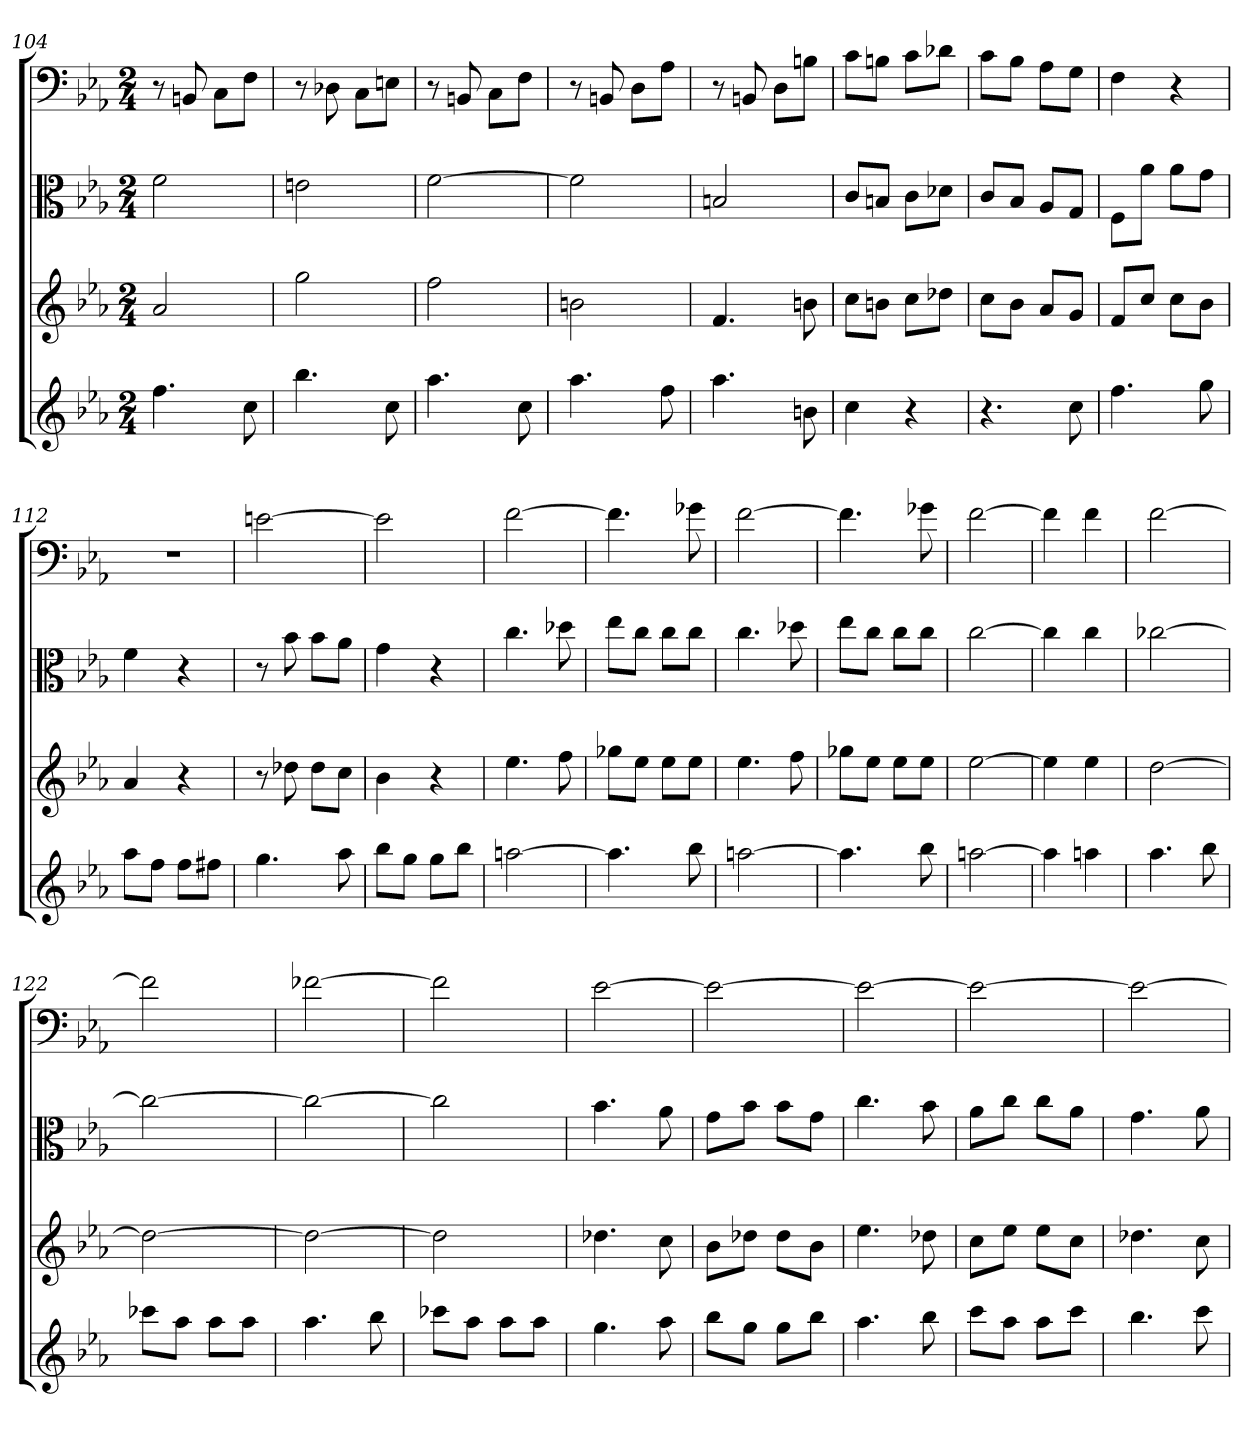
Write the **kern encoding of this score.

**kern	**kern	**kern	**kern
*part4	*part3	*part2	*part1
*staff4	*staff3	*staff2	*staff1
*	*	*clefC3	*clefF4
*k[b-e-a-]	*k[b-e-a-]	*k[b-e-a-]	*k[b-e-a-]
*E-:	*E-:	*E-:	*E-:
*M2/4	*M2/4	*M2/4	*M2/4
=104	=104	=104	=104
4.ff	2a-	2f	8r
.	.	.	8BBn
.	.	.	8C\L
8cc	.	.	8F\J
=105	=105	=105	=105
4.bb-	2gg	2en	8r
.	.	.	8D-X
.	.	.	8C\L
8cc	.	.	8En\J
=106	=106	=106	=106
4.aa-	2ff	[2f	8r
.	.	.	8BBn
.	.	.	8C\L
8cc	.	.	8F\J
=107	=107	=107	=107
4.aa-	2bn	2f]	8r
.	.	.	8BBn
.	.	.	8D\L
8ff	.	.	8A-\J
=108	=108	=108	=108
4.aa-	4.f	2Bn	8r
.	.	.	8BBn
.	.	.	8D\L
8bn	8bn	.	8Bn\J
=109	=109	=109	=109
4cc	8ccL	8c/L	8c\L
.	8bnJ	8Bn/J	8Bn\J
4r	8ccL	8c\L	8c\L
.	8dd-XJ	8d-X\J	8d-X\J
=110	=110	=110	=110
4.r	8ccL	8c/L	8c\L
.	8b-J	8B-/J	8B-\J
.	8a-L	8A-/L	8A-\L
8cc	8gJ	8G/J	8G\J
=111	=111	=111	=111
4.ff	8fL	8F\L	4F
.	8ccJ	8a-\J	.
.	8ccL	8a-\L	4r
8gg	8b-J	8g\J	.
=112	=112	=112	=112
8aa-L	4a-	4f	2r
8ffJ	.	.	.
8ffL	4r	4r	.
8ff#XJ	.	.	.
=113	=113	=113	=113
4.gg	8r	8r	[2en
.	8dd-X	8b-	.
.	8dd-L	8b-\L	.
8aa-	8ccJ	8a-\J	.
=114	=114	=114	=114
8bb-L	4b-	4g	2e]
8ggJ	.	.	.
8ggL	4r	4r	.
8bb-J	.	.	.
=115	=115	=115	=115
[2aan	4.ee-	4.cc	[2f
.	8ff	8dd-X	.
=116	=116	=116	=116
4.aa]	8gg-XL	8ee-\L	4.f]
.	8ee-J	8cc\J	.
.	8ee-L	8cc\L	.
8bb-	8ee-J	8cc\J	8g-X
=117	=117	=117	=117
[2aan	4.ee-	4.cc	[2f
.	8ff	8dd-X	.
=118	=118	=118	=118
4.aa]	8gg-XL	8ee-\L	4.f]
.	8ee-J	8cc\J	.
.	8ee-L	8cc\L	.
8bb-	8ee-J	8cc\J	8g-X
=119	=119	=119	=119
[2aan	[2ee-	[2cc	[2f
=120	=120	=120	=120
4aa]	4ee-]	4cc]	4f]
4aan	4ee-	4cc	4f
=121	=121	=121	=121
4.aa-	[2dd	[2cc-X	[2f
8bb-	.	.	.
=122	=122	=122	=122
8ccc-XL	2dd_	2cc-_	2f]
8aa-J	.	.	.
8aa-L	.	.	.
8aa-J	.	.	.
=123	=123	=123	=123
4.aa-	2dd_	2cc-_	[2f-X
8bb-	.	.	.
=124	=124	=124	=124
8ccc-XL	2dd]	2cc-]	2f-]
8aa-J	.	.	.
8aa-L	.	.	.
8aa-J	.	.	.
=125	=125	=125	=125
4.gg	4.dd-X	4.b-	[2e-
8aa-	8cc	8a-	.
=126	=126	=126	=126
8bb-L	8b-L	8g\L	2e-_
8ggJ	8dd-XJ	8b-\J	.
8ggL	8dd-L	8b-\L	.
8bb-J	8b-J	8g\J	.
=127	=127	=127	=127
4.aa-	4.ee-	4.cc	2e-_
8bb-	8dd-X	8b-	.
=128	=128	=128	=128
8cccL	8ccL	8a-\L	2e-_
8aa-J	8ee-J	8cc\J	.
8aa-L	8ee-L	8cc\L	.
8cccJ	8ccJ	8a-\J	.
=129	=129	=129	=129
4.bb-	4.dd-X	4.g	2e-_
8ccc	8cc	8a-	.
=	=	=	=
*-	*-	*-	*-
